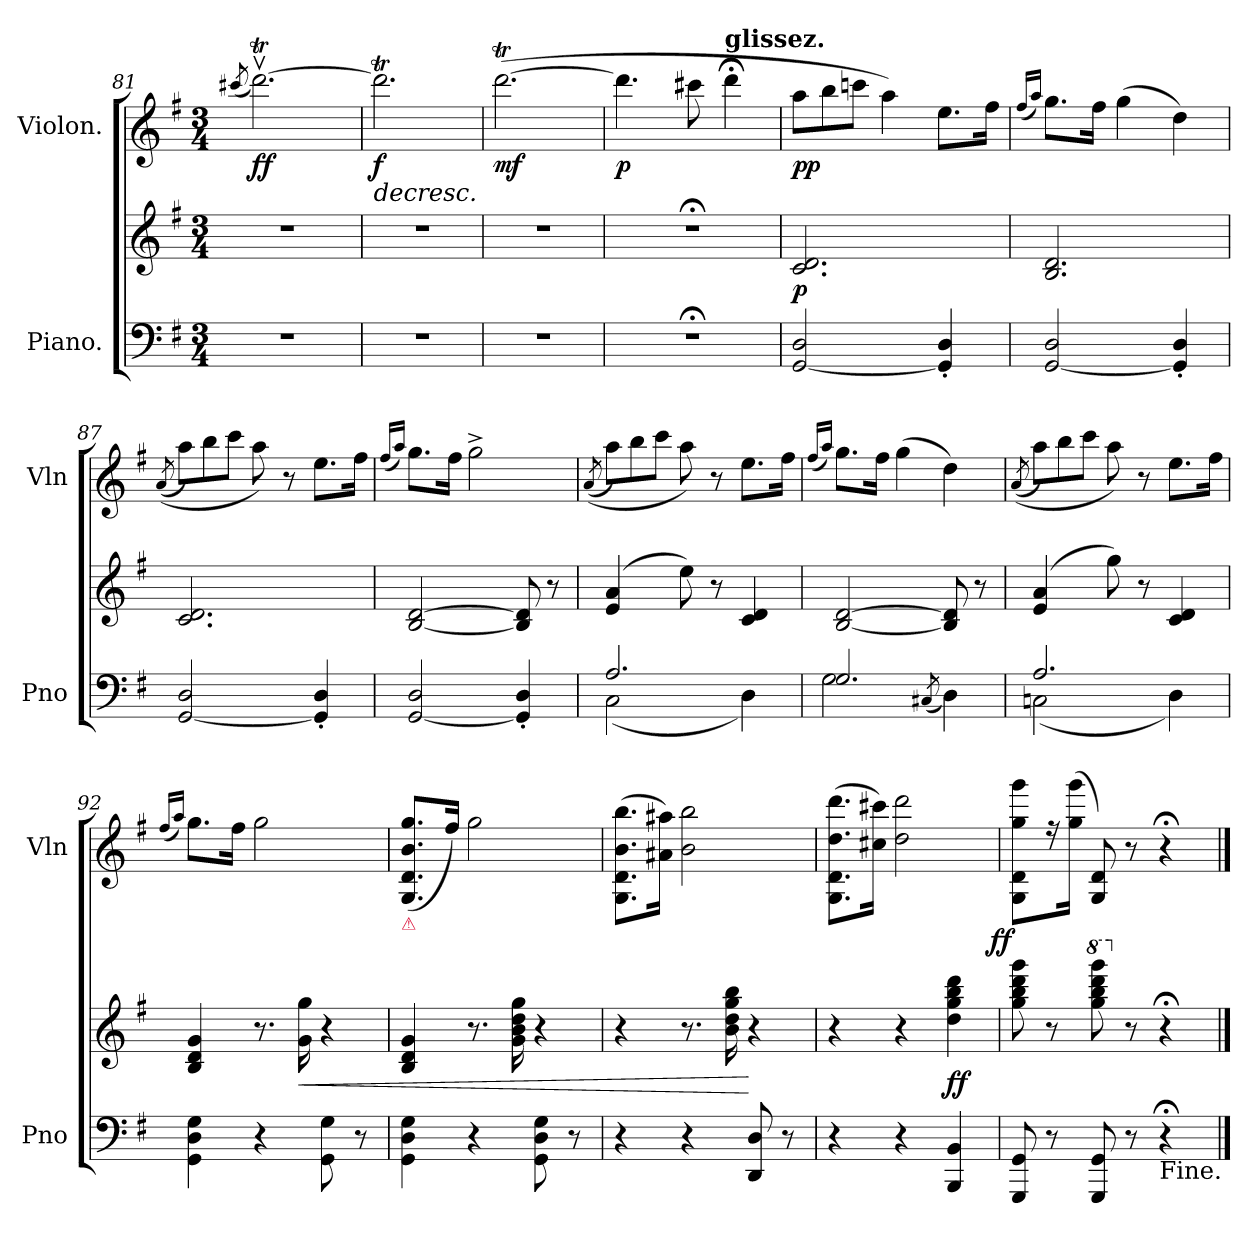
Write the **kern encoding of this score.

**kern	**kern	**dynam	**kern	**dynam
*part2	*part2	*part2	*part1	*part1
*staff3	*staff2	*staff2/3	*staff1	*staff1
*I"Piano.	*	*	*I"Violon.	*
*I'Pno	*	*	*I'Vln	*
*clefF4	*clefG2	*	*clefG2	*
*k[f#]	*k[f#]	*	*k[f#]	*
*G:	*G:	*	*G:	*
*M3/4	*M3/4	*	*M3/4	*
=81	=81	=81	=81	=81
.	.	.	(8qccc#X/	.
2.r	2.r	.	[2.dddTv\)	ff
=82	=82	=82	=82	=82
!	!	!	!	!LO:HP:b
2.r	2.r	.	2.dddT\]	> f
=83	=83	=83	=83	=83
2.r	2.r	.	([2.dddT\	mf
=84	=84	=84	=84	=84
2.r;<	2.r;<	.	4.ddd\]	p
.	.	.	8ccc#X\	.
!	!	!	!LO:TX:a:B:t=glissez.	!
.	.	.	4ddd;<\	]
=85	=85	=85	=85	=85
*	*	*	*Xtuplet	*
[2GG/ 2D/	2.c/ 2.d/	p	12aa\L	pp
.	.	.	12bb\	.
.	.	.	12cccn\J	.
.	.	.	4aa\)	.
4GG]'/ 4D'/	.	.	8.ee\L	.
.	.	.	16ff#\Jk	.
=86	=86	=86	=86	=86
.	.	.	(16qqff#/LL	.
.	.	.	16qqaa/JJ)	.
[2GG/ 2D/	2.B/ 2.d/	.	8.gg\L	.
.	.	.	16ff#\Jk	.
.	.	.	(4gg\	.
4GG]'/ 4D'/	.	.	4dd\)	.
=87	=87	=87	=87	=87
.	.	.	(>(>8qa/	.
[2GG/ 2D/	2.c/ 2.d/	.	12aa\L)	.
.	.	.	12bb\	.
.	.	.	12ccc\J	.
.	.	.	8aa\)	.
.	.	.	8r	.
4GG]'/ 4D'/	.	.	8.ee\L	.
.	.	.	16ff#\Jk	.
=88	=88	=88	=88	=88
.	.	.	(16qqff#/LL	.
.	.	.	16qqaa/JJ)	.
[2GG/ 2D/	[2B/ [2d/	.	8.gg\L	.
.	.	.	16ff#\Jk	.
.	.	.	2gg^\	.
4GG]'/ 4D'/	8B]/ 8d]/	.	.	.
.	8r	.	.	.
=89	=89	=89	=89	=89
.	.	.	(>(>8qa/	.
*^	*	*	*	*
2.A/	(2C\	(4e/ 4a/	.	12aa\L)	.
.	.	.	.	12bb\	.
.	.	.	.	12ccc\J	.
.	.	8ee\)	.	8aa\)	.
.	.	8r	.	8r	.
.	4D\)	4c/ 4d/	.	8.ee\L	.
.	.	.	.	16ff#\Jk	.
=90	=90	=90	=90	=90	=90
.	.	.	.	(16qqff#/LL	.
.	.	.	.	16qqaa/JJ)	.
2.G/	2G\	[2B/ [2d/	.	8.gg\L	.
.	.	.	.	16ff#\Jk	.
.	.	.	.	(4gg\	.
.	(8qC#X/	.	.	.	.
.	4D\)	8B]/ 8d]/	.	4dd\)	.
.	.	8r	.	.	.
=91	=91	=91	=91	=91	=91
.	.	.	.	(>(>8qa/	.
2.A/	(2Cn\	(4e/ 4a/	.	12aa\L)	.
.	.	.	.	12bb\	.
.	.	.	.	12ccc\J	.
.	.	8gg\)	.	8aa\)	.
.	.	8r	.	8r	.
.	4D\)	4c/ 4d/	.	8.ee\L	.
.	.	.	.	16ff#\Jk	.
*v	*v	*	*	*	*
=92	=92	=92	=92	=92
.	.	.	(16qqff#/LL	.
.	.	.	16qqaa/JJ)	.
4GG\ 4D\ 4G\	4B/ 4d/ 4g/	.	8.gg\L	.
.	.	.	16ff#\Jk	.
4r	8.r	.	2gg\	.
!	!	!LO:HP:b	!	!
.	16g\ 16gg\	<	.	.
8GG\ 8G\	4r	.	.	.
8r	.	.	.	.
=93	=93	=93	=93	=93
!	!	!	!LO:TX:b:color=crimson:t=⚠	!
4GG\ 4D\ 4G\	4B/ 4d/ 4g/	.	(8.G/ 8.d/ 8.b/ 8.gg/L	.
.	.	.	16ff#/Jk)	.
4r	8.r	.	2gg\	.
.	16g\ 16b\ 16dd\ 16gg\	.	.	.
8GG\ 8D\ 8G\	4r	.	.	.
8r	.	.	.	.
=94	=94	=94	=94	=94
4r	4r	.	(8.G\ 8.d\ 8.b\ 8.bb\L	.
.	.	.	16a#X\ 16aa#X\Jk)	.
4r	8.r	.	2b\ 2bb\	.
.	16b\ 16dd\ 16gg\ 16bb\	.	.	.
8DD/ 8D/	4r	[	.	.
8r	.	.	.	.
=95	=95	=95	=95	=95
4r	4r	.	(8.G\ 8.d\ 8.dd\ 8.ddd\L	.
.	.	.	16cc#X\ 16ccc#X\Jk)	.
4r	4r	.	2dd\ 2ddd\	.
4BBB/ 4BB/	4dd\ 4gg\ 4bb\ 4ddd\	ff	.	.
=96	=96	=96	=96	=96
!	!	!	!	!LO:DY:rj
8GGG/ 8GG/	8gg\ 8bb\ 8ddd\ 8ggg\	.	8G\ 8d\ 8gg\ 8ggg\L	ff
8r	8r	.	16r	.
.	.	.	(16gg\ 16ggg\Jk	.
*	*8va	*	*	*
8GGG/ 8GG/	8ggg\ 8bbb\ 8dddd\ 8gggg\	.	8G/ 8d/)	.
*	*X8va	*	*	*
8r	8r	.	8r	.
!LO:TX:b:t=Fine.	!	!	!	!
4r;<	4r;<	.	4r;<	.
==	==	==	==	==
*-	*-	*-	*-	*-
